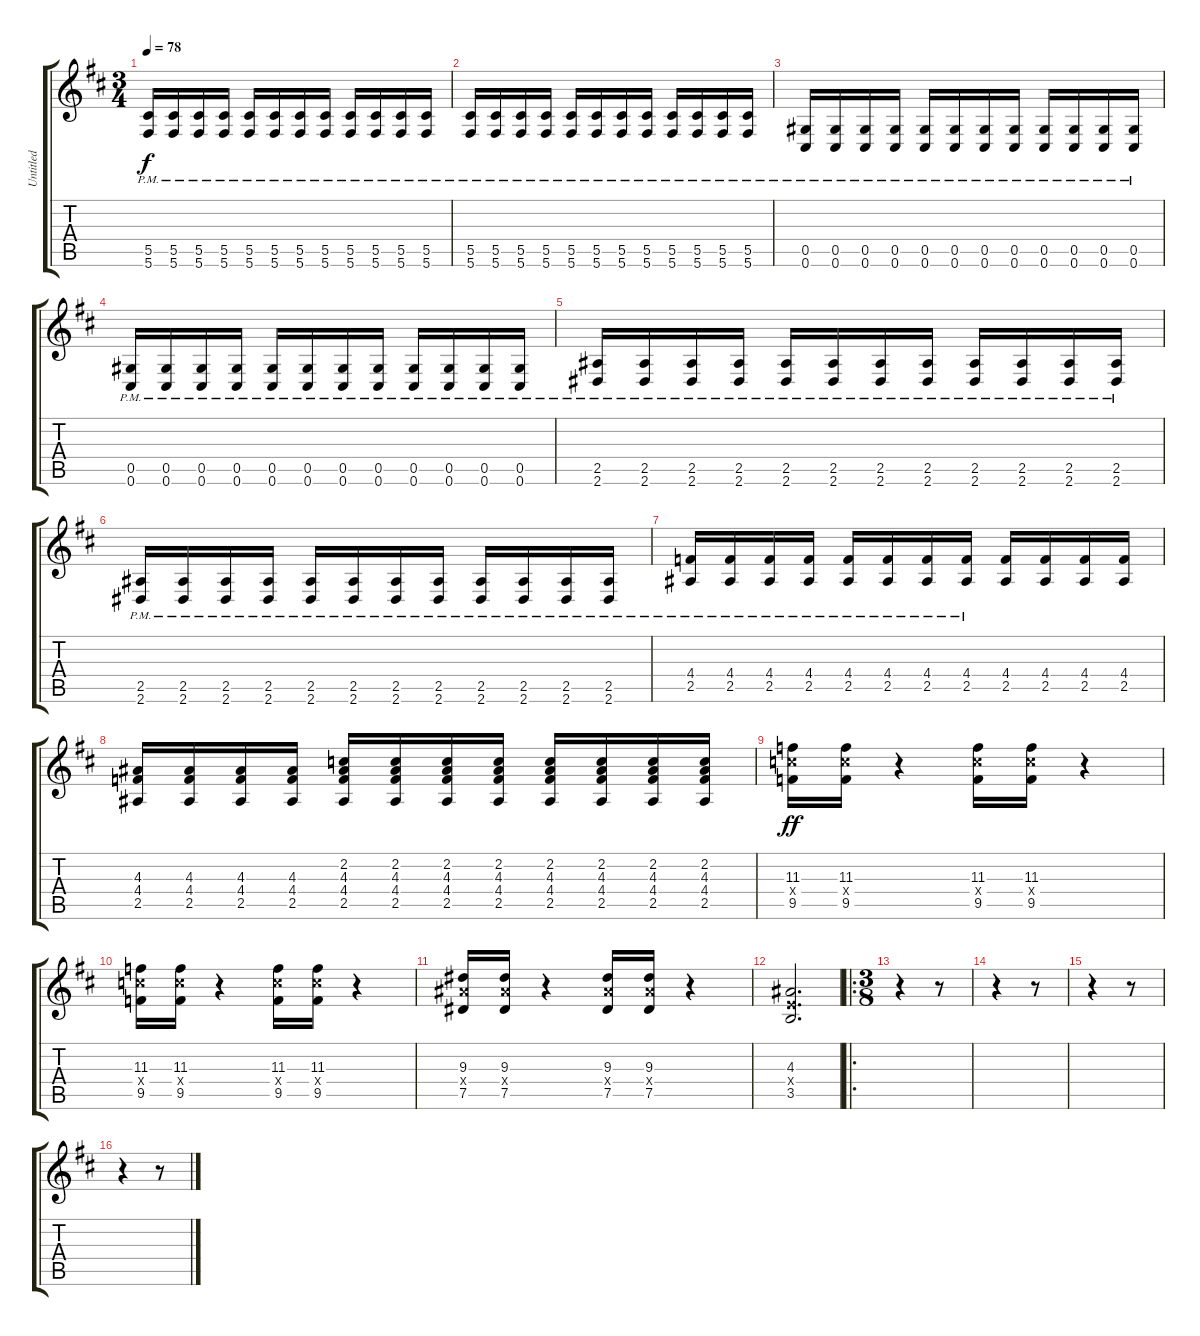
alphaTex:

\track ("Untitled" "Untitled") {instrument overdrivenguitar}
\staff {score tabs}
\tuning (Eb4 Bb3 Gb3 Db3 Ab2 Db2) {hide}
\ts (3 4)
\tempo 78
\clef g2
\ks d
(5.5{pm} 5.6{pm}).16{dy f} (5.5{pm} 5.6{pm}).16 (5.5{pm} 5.6{pm}).16 (5.5{pm} 5.6{pm}).16 (5.5{pm} 5.6{pm}).16 (5.5{pm} 5.6{pm}).16 (5.5{pm} 5.6{pm}).16 (5.5{pm} 5.6{pm}).16 (5.5{pm} 5.6{pm}).16 (5.5{pm} 5.6{pm}).16 (5.5{pm} 5.6{pm}).16 (5.5{pm} 5.6{pm}).16 |
(5.5{pm} 5.6{pm}).16 (5.5{pm} 5.6{pm}).16 (5.5{pm} 5.6{pm}).16 (5.5{pm} 5.6{pm}).16 (5.5{pm} 5.6{pm}).16 (5.5{pm} 5.6{pm}).16 (5.5{pm} 5.6{pm}).16 (5.5{pm} 5.6{pm}).16 (5.5{pm} 5.6{pm}).16 (5.5{pm} 5.6{pm}).16 (5.5{pm} 5.6{pm}).16 (5.5{pm} 5.6{pm}).16 |
(0.5{pm} 0.6{pm}).16 (0.5{pm} 0.6{pm}).16 (0.5{pm} 0.6{pm}).16 (0.5{pm} 0.6{pm}).16 (0.5{pm} 0.6{pm}).16 (0.5{pm} 0.6{pm}).16 (0.5{pm} 0.6{pm}).16 (0.5{pm} 0.6{pm}).16 (0.5{pm} 0.6{pm}).16 (0.5{pm} 0.6{pm}).16 (0.5{pm} 0.6{pm}).16 (0.5{pm} 0.6{pm}).16 |
(0.5{pm} 0.6{pm}).16 (0.5{pm} 0.6{pm}).16 (0.5{pm} 0.6{pm}).16 (0.5{pm} 0.6{pm}).16 (0.5{pm} 0.6{pm}).16 (0.5{pm} 0.6{pm}).16 (0.5{pm} 0.6{pm}).16 (0.5{pm} 0.6{pm}).16 (0.5{pm} 0.6{pm}).16 (0.5{pm} 0.6{pm}).16 (0.5{pm} 0.6{pm}).16 (0.5{pm} 0.6{pm}).16 |
(2.5{pm} 2.6{pm}).16 (2.5{pm} 2.6{pm}).16 (2.5{pm} 2.6{pm}).16 (2.5{pm} 2.6{pm}).16 (2.5{pm} 2.6{pm}).16 (2.5{pm} 2.6{pm}).16 (2.5{pm} 2.6{pm}).16 (2.5{pm} 2.6{pm}).16 (2.5{pm} 2.6{pm}).16 (2.5{pm} 2.6{pm}).16 (2.5{pm} 2.6{pm}).16 (2.5{pm} 2.6{pm}).16 |
(2.5{pm} 2.6{pm}).16 (2.5{pm} 2.6{pm}).16 (2.5{pm} 2.6{pm}).16 (2.5{pm} 2.6{pm}).16 (2.5{pm} 2.6{pm}).16 (2.5{pm} 2.6{pm}).16 (2.5{pm} 2.6{pm}).16 (2.5{pm} 2.6{pm}).16 (2.5{pm} 2.6{pm}).16 (2.5{pm} 2.6{pm}).16 (2.5{pm} 2.6{pm}).16 (2.5{pm} 2.6{pm}).16 |
(4.4{pm} 2.5{pm}).16 (4.4{pm} 2.5{pm}).16 (4.4{pm} 2.5{pm}).16 (4.4{pm} 2.5{pm}).16 (4.4{pm} 2.5{pm}).16 (4.4{pm} 2.5{pm}).16 (4.4{pm} 2.5{pm}).16 (4.4{pm} 2.5{pm}).16 (4.4 2.5).16 (4.4 2.5).16 (4.4 2.5).16 (4.4 2.5).16 |
(4.3 4.4 2.5).16 (4.3 4.4 2.5).16 (4.3 4.4 2.5).16 (4.3 4.4 2.5).16 (2.2 4.3 4.4 2.5).16 (2.2 4.3 4.4 2.5).16 (2.2 4.3 4.4 2.5).16 (2.2 4.3 4.4 2.5).16 (2.2 4.3 4.4 2.5).16 (2.2 4.3 4.4 2.5).16 (2.2 4.3 4.4 2.5).16 (2.2 4.3 4.4 2.5).16 |
(11.3 11.4{x} 9.5).16{dy ff} (11.3 11.4{x} 9.5).16 r.4 (11.3 11.4{x} 9.5).16 (11.3 11.4{x} 9.5).16 r.4 |
(11.3 11.4{x} 9.5).16 (11.3 11.4{x} 9.5).16 r.4 (11.3 11.4{x} 9.5).16 (11.3 11.4{x} 9.5).16 r.4 |
(9.3 9.4{x} 7.5).16 (9.3 9.4{x} 7.5).16 r.4 (9.3 9.4{x} 7.5).16 (9.3 9.4{x} 7.5).16 r.4 |
(4.3 3.4{x} 3.5).2{d} |
\ro
\ts (3 8)
r.4 r.8 |
r.4 r.8 |
r.4 r.8 |
r.4 r.8
